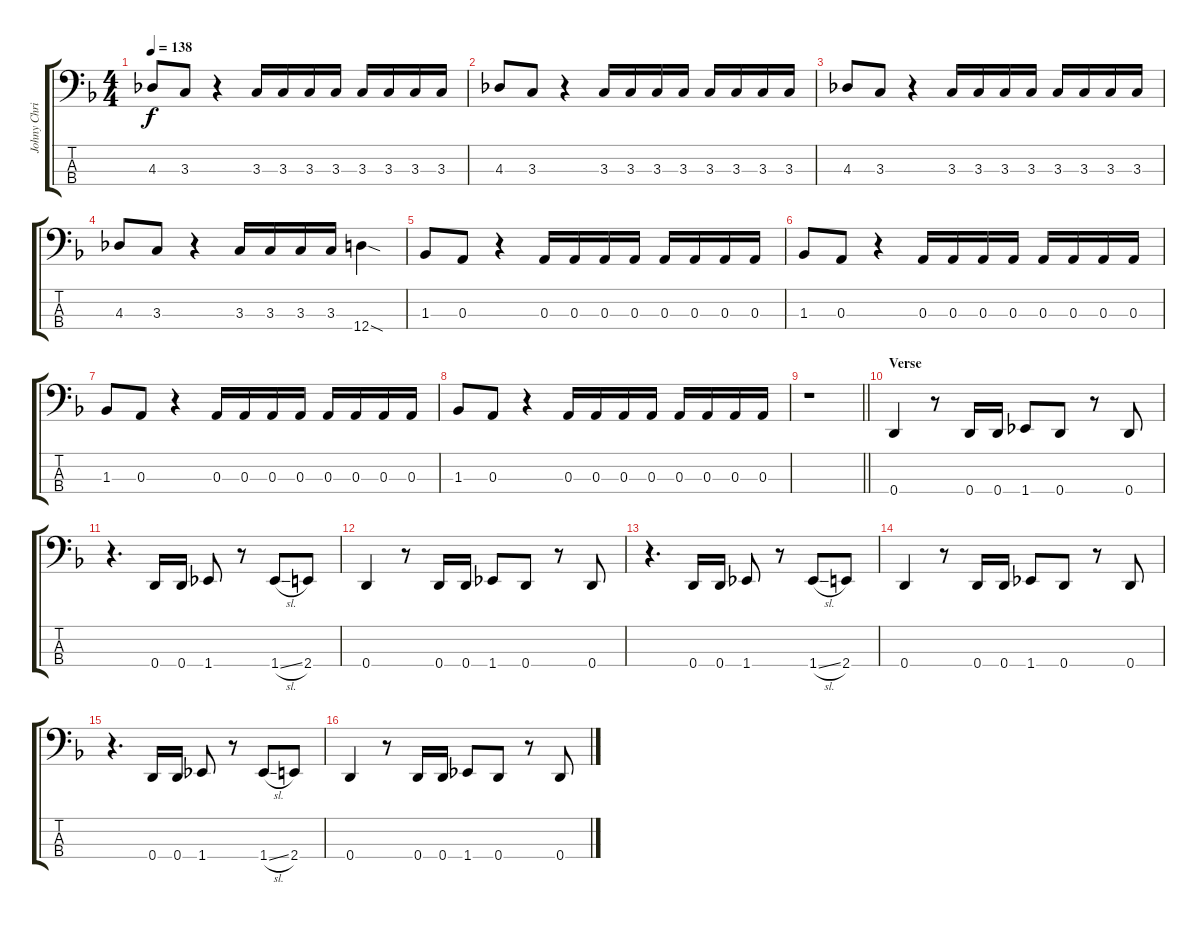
\track ("Johny Christ [Bass]" "Johny Chri") {instrument electricbasspick}
\staff {score tabs}
\tuning (G2 D2 A1 D1) {hide}
\ts (4 4)
\tempo 138
\clef f4
\ks f
4.3.8{dy f} 3.3.8 r.4 3.3.16 3.3.16 3.3.16 3.3.16 3.3.16 3.3.16 3.3.16 3.3.16 |
4.3.8 3.3.8 r.4 3.3.16 3.3.16 3.3.16 3.3.16 3.3.16 3.3.16 3.3.16 3.3.16 |
4.3.8 3.3.8 r.4 3.3.16 3.3.16 3.3.16 3.3.16 3.3.16 3.3.16 3.3.16 3.3.16 |
4.3.8 3.3.8 r.4 3.3.16 3.3.16 3.3.16 3.3.16 12.4{sod}.4 |
1.3.8 0.3.8 r.4 0.3.16 0.3.16 0.3.16 0.3.16 0.3.16 0.3.16 0.3.16 0.3.16 |
1.3.8 0.3.8 r.4 0.3.16 0.3.16 0.3.16 0.3.16 0.3.16 0.3.16 0.3.16 0.3.16 |
1.3.8 0.3.8 r.4 0.3.16 0.3.16 0.3.16 0.3.16 0.3.16 0.3.16 0.3.16 0.3.16 |
1.3.8 0.3.8 r.4 0.3.16 0.3.16 0.3.16 0.3.16 0.3.16 0.3.16 0.3.16 0.3.16 |
\barLineRight lightlight
r.1 |
\section ("" "Verse")
0.4.4 r.8 0.4.16 0.4.16 1.4.8 0.4.8 r.8 0.4.8 |
r.4{d} 0.4.16 0.4.16 1.4.8 r.8 1.4{sl}.8 2.4.8 |
0.4.4 r.8 0.4.16 0.4.16 1.4.8 0.4.8 r.8 0.4.8 |
r.4{d} 0.4.16 0.4.16 1.4.8 r.8 1.4{sl}.8 2.4.8 |
0.4.4 r.8 0.4.16 0.4.16 1.4.8 0.4.8 r.8 0.4.8 |
r.4{d} 0.4.16 0.4.16 1.4.8 r.8 1.4{sl}.8 2.4.8 |
0.4.4 r.8 0.4.16 0.4.16 1.4.8 0.4.8 r.8 0.4.8
